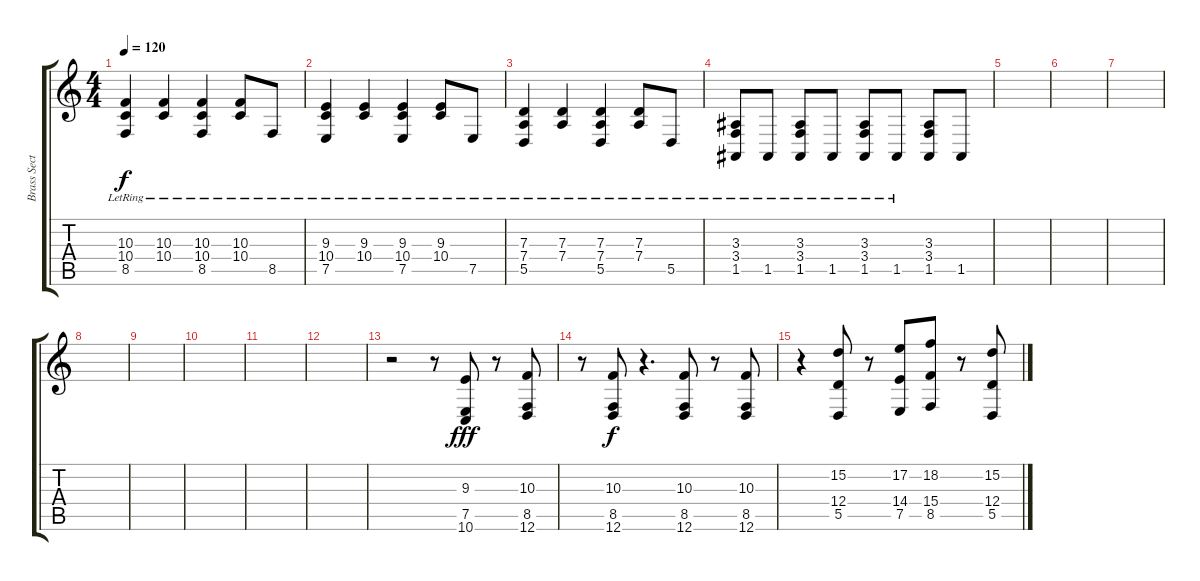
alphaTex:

\track ("Brass Section" "Brass Sect") {instrument brasssection}
\staff {score tabs}
\tuning (E4 B3 G3 D3 A2 D2) {hide}
\ts (4 4)
\tempo 120
\clef g2
\ks c
(10.3{lr} 10.4{lr} 8.5{lr}).4{dy f instrument acousticgrandpiano} (10.3{lr} 10.4{lr}).4 (10.3{lr} 10.4{lr} 8.5{lr}).4 (10.3{lr} 10.4{lr}).8 8.5{lr}.8 |
(9.3{lr} 10.4{lr} 7.5{lr}).4 (9.3{lr} 10.4{lr}).4 (9.3{lr} 10.4{lr} 7.5{lr}).4 (9.3{lr} 10.4{lr}).8 7.5{lr}.8 |
(7.3{lr} 7.4{lr} 5.5{lr}).4 (7.3{lr} 7.4{lr}).4 (7.3{lr} 7.4{lr} 5.5{lr}).4 (7.3{lr} 7.4{lr}).8 5.5{lr}.8 |
(3.3{lr} 3.4{lr} 1.5{lr}).8 1.5{lr}.8 (3.3{lr} 3.4{lr} 1.5).8 1.5{lr}.8 (3.3{lr} 3.4{lr} 1.5{lr}).8 1.5{lr}.8 (3.3 3.4 1.5).8 1.5.8 |
|
|
|
|
|
|
|
|
r.2{instrument brasssection} r.8 (9.3 7.5 10.6).8{dy fff} r.8 (10.3 8.5 12.6).8 |
r.8 (10.3 8.5 12.6).8{dy f} r.4{d} (10.3 8.5 12.6).8 r.8 (10.3 8.5 12.6).8 |
r.4 (15.2 12.4 5.5).8 r.8 (17.2 14.4 7.5).8 (18.2 15.4 8.5).8 r.8 (15.2 12.4 5.5).8
